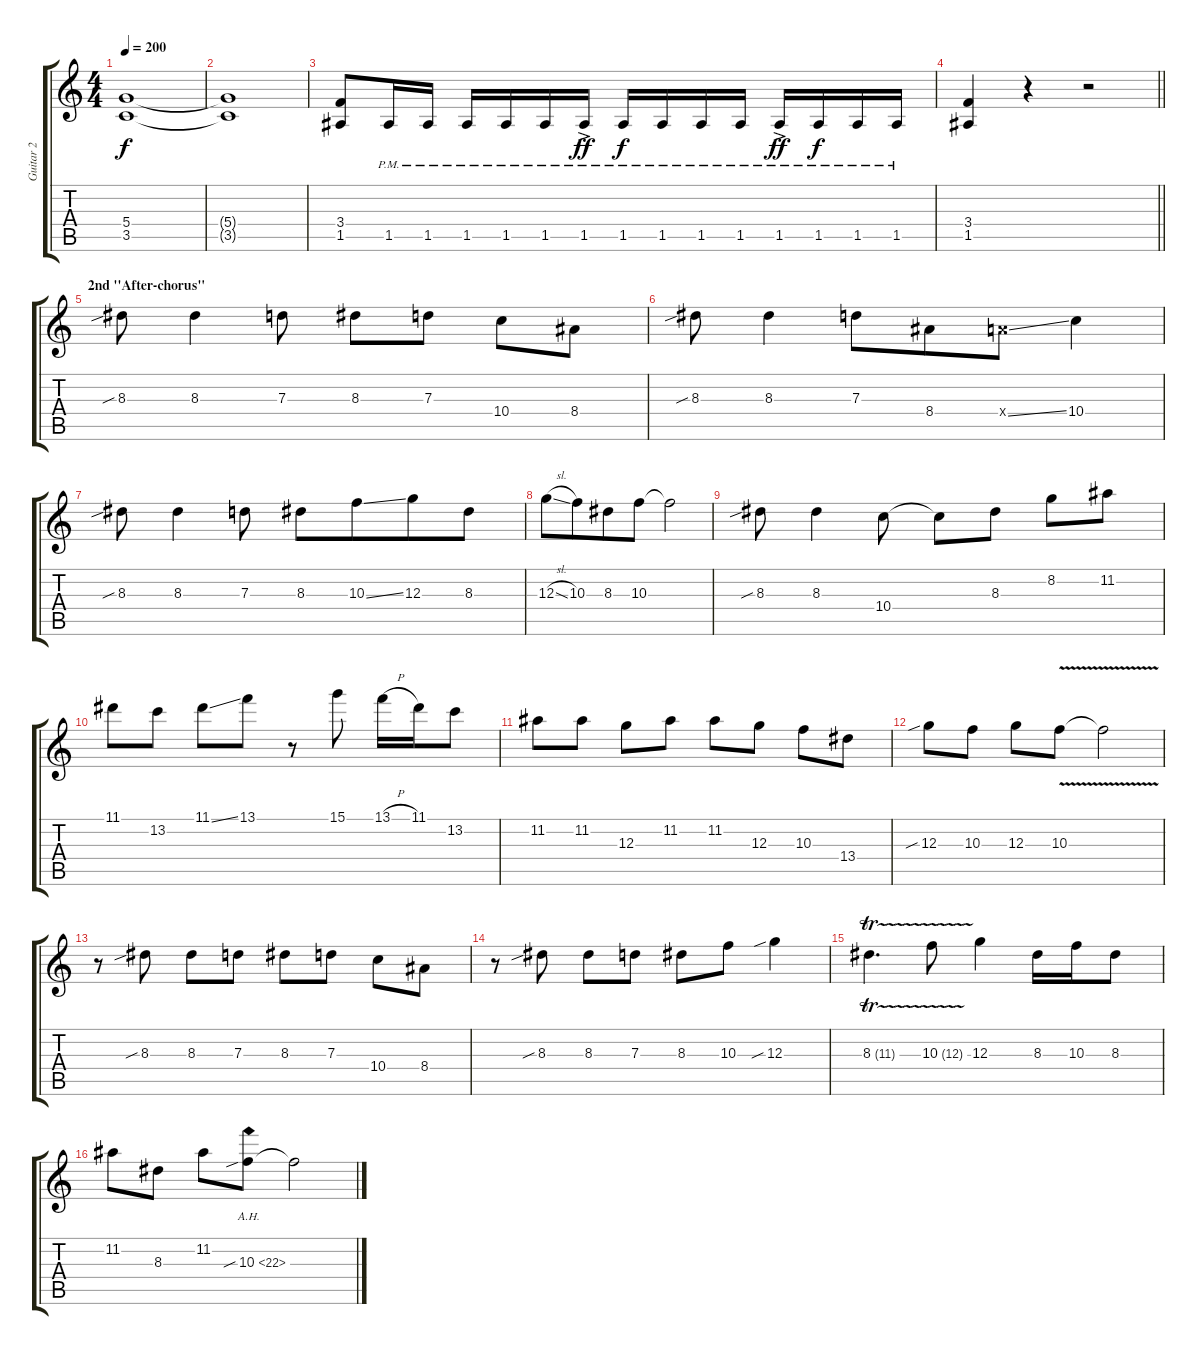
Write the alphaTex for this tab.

\track ("Guitar 2" "Guitar 2") {instrument distortionguitar}
\staff {score tabs}
\tuning (E4 B3 G3 D3 A2 E2) {hide}
\ts (4 4)
\tempo 200
\clef g2
\ks c
(5.4 3.5).1{dy f} |
(5.4{t} 3.5{t}).1 |
(3.4 1.5).8 1.5{pm}.16 1.5{pm}.16 1.5{pm}.16 1.5{pm}.16 1.5{pm}.16 1.5{ac pm}.16{dy ff} 1.5{pm}.16{dy f} 1.5{pm}.16 1.5{pm}.16 1.5{pm}.16 1.5{ac pm}.16{dy ff} 1.5{pm}.16{dy f} 1.5{pm}.16 1.5{pm}.16 |
\barLineRight lightlight
(3.4 1.5).4 r.4 r.2 |
\section ("" "2nd ''After-chorus''")
8.3{sib}.8 8.3.4 7.3.8 8.3.8 7.3.8 10.4.8 8.4.8 |
8.3{sib}.8 8.3.4 7.3.8{beam merge} 8.4.8 7.4{ss x}.8 10.4.4 |
8.3{sib}.8 8.3.4 7.3.8 8.3.8 10.3{ss}.8{beam merge} 12.3.8 8.3.8 |
12.3{sl}.8 10.3.8{beam merge} 8.3.8 10.3.8 10.3{t}.2 |
8.3{sib}.8 8.3.4 10.4.8 10.4{t}.8 8.3.8 8.2.8 11.2.8 |
11.1.8 13.2.8 11.1{ss}.8 13.1.8 r.8 15.1.8 13.1{h}.16 11.1.16 13.2.8 |
11.2.8 11.2.8 12.3.8 11.2.8 11.2.8 12.3.8 10.3.8 13.4.8 |
12.3{sib}.8 10.3.8 12.3.8 10.3{v}.8 10.3{t}.2 |
r.8 8.3{sib}.8 8.3.8 7.3.8 8.3.8 7.3.8 10.4.8 8.4.8 |
r.8 8.3{sib}.8 8.3.8 7.3.8 8.3.8 10.3.8 12.3{sib}.4 |
8.3{tr (11 16)}.4{d} 10.3{tr (12 16)}.8 12.3.4 8.3.16 10.3.16 8.3.8 |
11.2.8 8.3.8 11.2.8 10.3{ah 12 sib}.8 10.3{t}.2
